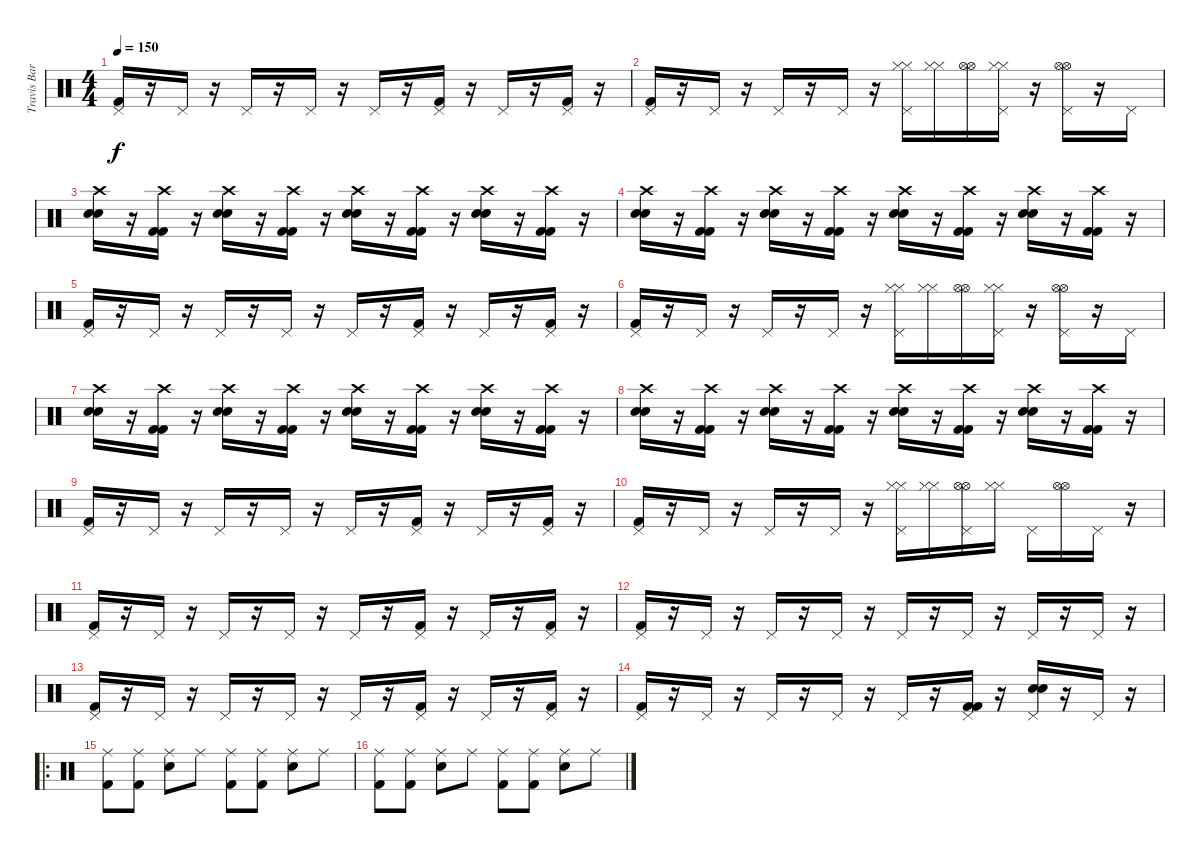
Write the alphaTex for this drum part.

\track ("Travis Barker - Drums" "Travis Bar") {instrument percussion}
\staff {score}
\articulation defaults
\ts (4 4)
\tempo 150
\clef neutral
\ks c
("Pedal Hi-Hat (hit)" "Kick (hit) 2").16{dy f} r.16 "Pedal Hi-Hat (hit)".16 r.16 "Pedal Hi-Hat (hit)".16 r.16 "Pedal Hi-Hat (hit)".16 r.16 "Pedal Hi-Hat (hit)".16 r.16 ("Pedal Hi-Hat (hit)" "Kick (hit) 2").16 r.16 "Pedal Hi-Hat (hit)".16 r.16 ("Pedal Hi-Hat (hit)" "Kick (hit) 2").16 r.16 |
("Pedal Hi-Hat (hit)" "Kick (hit) 2").16 r.16 "Pedal Hi-Hat (hit)".16 r.16 "Pedal Hi-Hat (hit)".16 r.16 "Pedal Hi-Hat (hit)".16 r.16 ("Pedal Hi-Hat (hit)" "Hi-Hat (closed)" "Hi-Hat (closed)").16 ("Hi-Hat (closed)" "Hi-Hat (closed)").16 ("Hi-Hat (open)" "Hi-Hat (open)").16 ("Pedal Hi-Hat (hit)" "Hi-Hat (closed)" "Hi-Hat (closed)").16 r.16 ("Pedal Hi-Hat (hit)" "Hi-Hat (open)" "Hi-Hat (open)").16 r.16 "Pedal Hi-Hat (hit)".16 |
("Crash high (hit)" "Snare (hit) 2" "Snare (hit) 2").16 r.16 ("Crash high (hit)" "Kick (hit) 2" "Kick (hit) 2").16 r.16 ("Crash high (hit)" "Snare (hit) 2" "Snare (hit) 2").16 r.16 ("Crash high (hit)" "Kick (hit) 2" "Kick (hit) 2").16 r.16 ("Crash high (hit)" "Snare (hit) 2" "Snare (hit) 2").16 r.16 ("Crash high (hit)" "Kick (hit) 2" "Kick (hit) 2").16 r.16 ("Crash high (hit)" "Snare (hit) 2" "Snare (hit) 2").16 r.16 ("Crash high (hit)" "Kick (hit) 2" "Kick (hit) 2").16 r.16 |
("Crash high (hit)" "Snare (hit) 2" "Snare (hit) 2").16 r.16 ("Crash high (hit)" "Kick (hit) 2" "Kick (hit) 2").16 r.16 ("Crash high (hit)" "Snare (hit) 2" "Snare (hit) 2").16 r.16 ("Crash high (hit)" "Kick (hit) 2" "Kick (hit) 2").16 r.16 ("Crash high (hit)" "Snare (hit) 2" "Snare (hit) 2").16 r.16 ("Crash high (hit)" "Kick (hit) 2" "Kick (hit) 2").16 r.16 ("Crash high (hit)" "Snare (hit) 2" "Snare (hit) 2").16 r.16 ("Crash high (hit)" "Kick (hit) 2" "Kick (hit) 2").16 r.16 |
("Pedal Hi-Hat (hit)" "Kick (hit) 2").16 r.16 "Pedal Hi-Hat (hit)".16 r.16 "Pedal Hi-Hat (hit)".16 r.16 "Pedal Hi-Hat (hit)".16 r.16 "Pedal Hi-Hat (hit)".16 r.16 ("Pedal Hi-Hat (hit)" "Kick (hit) 2").16 r.16 "Pedal Hi-Hat (hit)".16 r.16 ("Pedal Hi-Hat (hit)" "Kick (hit) 2").16 r.16 |
("Pedal Hi-Hat (hit)" "Kick (hit) 2").16 r.16 "Pedal Hi-Hat (hit)".16 r.16 "Pedal Hi-Hat (hit)".16 r.16 "Pedal Hi-Hat (hit)".16 r.16 ("Pedal Hi-Hat (hit)" "Hi-Hat (closed)" "Hi-Hat (closed)").16 ("Hi-Hat (closed)" "Hi-Hat (closed)").16 ("Hi-Hat (open)" "Hi-Hat (open)").16 ("Pedal Hi-Hat (hit)" "Hi-Hat (closed)" "Hi-Hat (closed)").16 r.16 ("Pedal Hi-Hat (hit)" "Hi-Hat (open)" "Hi-Hat (open)").16 r.16 "Pedal Hi-Hat (hit)".16 |
("Crash high (hit)" "Snare (hit) 2" "Snare (hit) 2").16 r.16 ("Crash high (hit)" "Kick (hit) 2" "Kick (hit) 2").16 r.16 ("Crash high (hit)" "Snare (hit) 2" "Snare (hit) 2").16 r.16 ("Crash high (hit)" "Kick (hit) 2" "Kick (hit) 2").16 r.16 ("Crash high (hit)" "Snare (hit) 2" "Snare (hit) 2").16 r.16 ("Crash high (hit)" "Kick (hit) 2" "Kick (hit) 2").16 r.16 ("Crash high (hit)" "Snare (hit) 2" "Snare (hit) 2").16 r.16 ("Crash high (hit)" "Kick (hit) 2" "Kick (hit) 2").16 r.16 |
("Crash high (hit)" "Snare (hit) 2" "Snare (hit) 2").16 r.16 ("Crash high (hit)" "Kick (hit) 2" "Kick (hit) 2").16 r.16 ("Crash high (hit)" "Snare (hit) 2" "Snare (hit) 2").16 r.16 ("Crash high (hit)" "Kick (hit) 2" "Kick (hit) 2").16 r.16 ("Crash high (hit)" "Snare (hit) 2" "Snare (hit) 2").16 r.16 ("Crash high (hit)" "Kick (hit) 2" "Kick (hit) 2").16 r.16 ("Crash high (hit)" "Snare (hit) 2" "Snare (hit) 2").16 r.16 ("Crash high (hit)" "Kick (hit) 2" "Kick (hit) 2").16 r.16 |
("Pedal Hi-Hat (hit)" "Kick (hit) 2").16 r.16 "Pedal Hi-Hat (hit)".16 r.16 "Pedal Hi-Hat (hit)".16 r.16 "Pedal Hi-Hat (hit)".16 r.16 "Pedal Hi-Hat (hit)".16 r.16 ("Pedal Hi-Hat (hit)" "Kick (hit) 2").16 r.16 "Pedal Hi-Hat (hit)".16 r.16 ("Pedal Hi-Hat (hit)" "Kick (hit) 2").16 r.16 |
("Pedal Hi-Hat (hit)" "Kick (hit) 2").16 r.16 "Pedal Hi-Hat (hit)".16 r.16 "Pedal Hi-Hat (hit)".16 r.16 "Pedal Hi-Hat (hit)".16 r.16 ("Pedal Hi-Hat (hit)" "Hi-Hat (closed)" "Hi-Hat (closed)").16 ("Hi-Hat (closed)" "Hi-Hat (closed)").16 ("Pedal Hi-Hat (hit)" "Hi-Hat (open)" "Hi-Hat (open)").16 ("Hi-Hat (closed)" "Hi-Hat (closed)").16 "Pedal Hi-Hat (hit)".16 ("Hi-Hat (open)" "Hi-Hat (open)").16 "Pedal Hi-Hat (hit)".16 r.16 |
("Pedal Hi-Hat (hit)" "Kick (hit) 2").16 r.16 "Pedal Hi-Hat (hit)".16 r.16 "Pedal Hi-Hat (hit)".16 r.16 "Pedal Hi-Hat (hit)".16 r.16 "Pedal Hi-Hat (hit)".16 r.16 ("Pedal Hi-Hat (hit)" "Kick (hit) 2").16 r.16 "Pedal Hi-Hat (hit)".16 r.16 ("Pedal Hi-Hat (hit)" "Kick (hit) 2").16 r.16 |
("Pedal Hi-Hat (hit)" "Kick (hit) 2").16 r.16 "Pedal Hi-Hat (hit)".16 r.16 "Pedal Hi-Hat (hit)".16 r.16 "Pedal Hi-Hat (hit)".16 r.16 "Pedal Hi-Hat (hit)".16 r.16 "Pedal Hi-Hat (hit)".16 r.16 "Pedal Hi-Hat (hit)".16 r.16 "Pedal Hi-Hat (hit)".16 r.16 |
("Pedal Hi-Hat (hit)" "Kick (hit) 2").16 r.16 "Pedal Hi-Hat (hit)".16 r.16 "Pedal Hi-Hat (hit)".16 r.16 "Pedal Hi-Hat (hit)".16 r.16 "Pedal Hi-Hat (hit)".16 r.16 ("Pedal Hi-Hat (hit)" "Kick (hit) 2").16 r.16 "Pedal Hi-Hat (hit)".16 r.16 ("Pedal Hi-Hat (hit)" "Kick (hit) 2").16 r.16 |
("Pedal Hi-Hat (hit)" "Kick (hit) 2").16 r.16 "Pedal Hi-Hat (hit)".16 r.16 "Pedal Hi-Hat (hit)".16 r.16 "Pedal Hi-Hat (hit)".16 r.16 "Pedal Hi-Hat (hit)".16 r.16 ("Pedal Hi-Hat (hit)" "Kick (hit) 2" "Kick (hit) 2").16 r.16 ("Pedal Hi-Hat (hit)" "Snare (hit) 2" "Snare (hit) 2").16 r.16 "Pedal Hi-Hat (hit)".16 r.16 |
\ro
("Ride (middle)" "Kick (hit) 2").8 ("Ride (middle)" "Kick (hit) 2").8 ("Ride (middle)" "Snare (hit) 2").8 "Ride (middle)".8 ("Ride (middle)" "Kick (hit) 2").8 ("Ride (middle)" "Kick (hit) 2").8 ("Ride (middle)" "Snare (hit) 2").8 "Ride (middle)".8 |
("Ride (middle)" "Kick (hit) 2").8 ("Ride (middle)" "Kick (hit) 2").8 ("Ride (middle)" "Snare (hit) 2").8 "Ride (middle)".8 ("Ride (middle)" "Kick (hit) 2").8 ("Ride (middle)" "Kick (hit) 2").8 ("Ride (middle)" "Snare (hit) 2").8 "Ride (middle)".8
